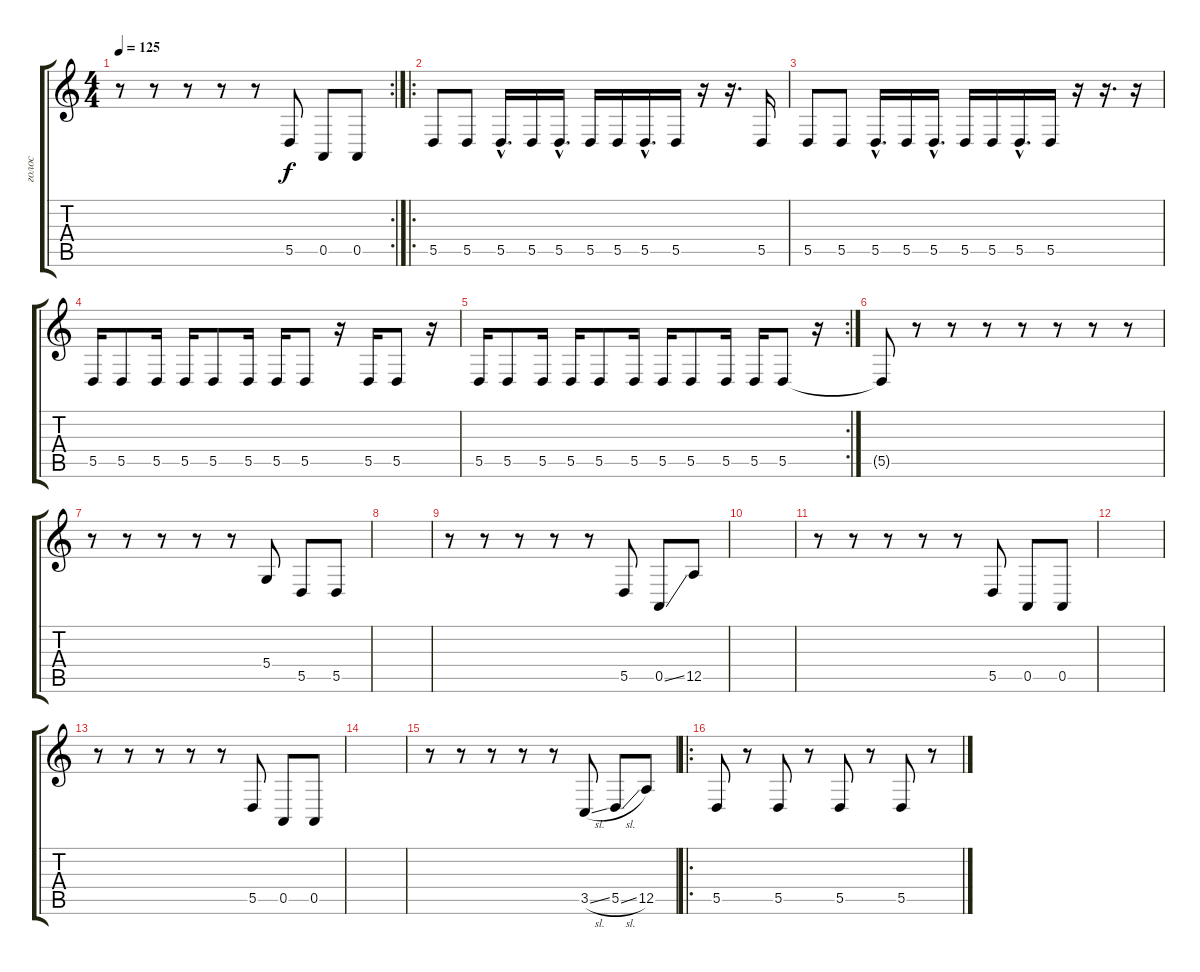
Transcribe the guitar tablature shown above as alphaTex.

\track ("голос" "голос") {instrument tuba}
\staff {score tabs}
\tuning (E4 B3 G3 D3 A2 E2) {hide}
\rc 2
\ts (4 4)
\tempo 125
\clef g2
\ks c
r.8{dy f} r.8 r.8 r.8 r.8 5.5.8 0.5.8 0.5.8 |
\ro
5.5.8 5.5.8 5.5{hac}.16{d} 5.5.16 5.5{hac}.16{d} 5.5.16 5.5.16 5.5{hac}.16{d} 5.5.16 r.16 r.16{d} 5.5.16 |
5.5.8 5.5.8 5.5{hac}.16{d} 5.5.16 5.5{hac}.16{d} 5.5.16 5.5.16 5.5{hac}.16{d} 5.5.16 r.16 r.16{d} r.16 |
5.5.16 5.5.8 5.5.16 5.5.16 5.5.8 5.5.16 5.5.16 5.5.8 r.16 5.5.16 5.5.8 r.16 |
\rc 2
5.5.16 5.5.8 5.5.16 5.5.16 5.5.8 5.5.16 5.5.16 5.5.8 5.5.16 5.5.16 5.5.8 r.16 |
5.5{t}.8 r.8 r.8 r.8 r.8 r.8 r.8 r.8 |
r.8 r.8 r.8 r.8 r.8 5.4.8 5.5.8 5.5.8 |
|
r.8 r.8 r.8 r.8 r.8 5.5.8 0.5{ss}.8 12.5.8 |
|
r.8 r.8 r.8 r.8 r.8 5.5.8 0.5.8 0.5.8 |
|
r.8 r.8 r.8 r.8 r.8 5.5.8 0.5.8 0.5.8 |
|
r.8 r.8 r.8 r.8 r.8 3.5{sl}.8 5.5{sl}.8 12.5.8 |
\ro
5.5.8 r.8 5.5.8 r.8 5.5.8 r.8 5.5.8 r.8
